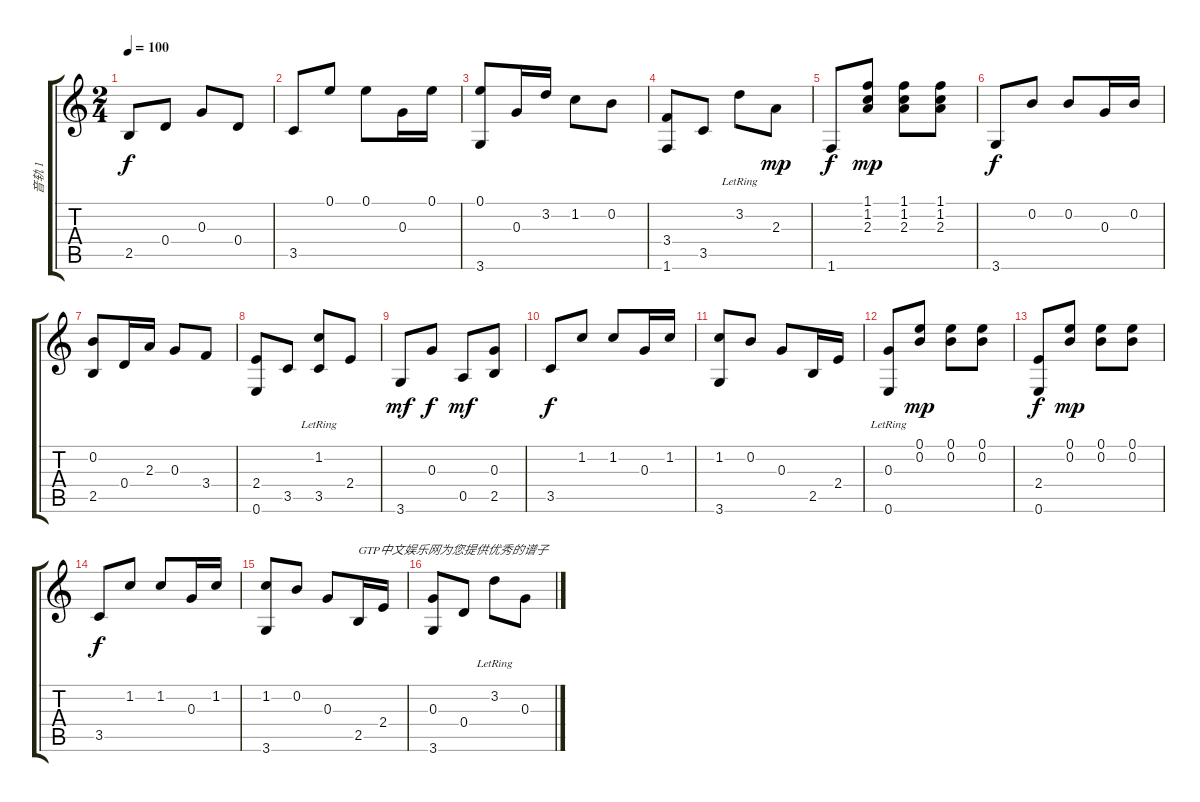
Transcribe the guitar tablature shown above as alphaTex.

\track ("音轨 1" "音轨 1") {instrument acousticguitarsteel}
\staff {score tabs}
\tuning (E4 B3 G3 D3 A2 E2) {hide}
\ts (2 4)
\tempo 100
\clef g2
\ks c
2.5.8{dy f} 0.4.8 0.3.8 0.4.8 |
3.5.8 0.1.8 0.1.8 0.3.16 0.1.16 |
(0.1 3.6).8 0.3.16 3.2.16 1.2.8 0.2.8 |
(3.4 1.6).8 3.5.8 3.2{lr}.8 2.3.8{dy mp} |
1.6.8{dy f} (1.1 1.2 2.3).8{dy mp} (1.1 1.2 2.3).8 (1.1 1.2 2.3).8 |
3.6.8{dy f} 0.2.8 0.2.8 0.3.16 0.2.16 |
(0.2 2.5).8 0.4.16 2.3.16 0.3.8 3.4.8 |
(2.4 0.6).8 3.5.8 (1.2{lr} 3.5).8 2.4.8 |
3.6.8{dy mf} 0.3.8{dy f} 0.5.8{dy mf} (0.3 2.5).8 |
3.5.8{dy f} 1.2.8 1.2.8 0.3.16 1.2.16 |
(1.2 3.6).8 0.2.8 0.3.8 2.5.16 2.4.16 |
(0.3{lr} 0.6).8 (0.1 0.2).8{dy mp} (0.1 0.2).8 (0.1 0.2).8 |
(2.4 0.6).8{dy f} (0.1 0.2).8{dy mp} (0.1 0.2).8 (0.1 0.2).8 |
3.5.8{dy f} 1.2.8 1.2.8 0.3.16 1.2.16 |
(1.2 3.6).8 0.2.8 0.3.8 2.5.16{txt "GTP中文娱乐网为您提供优秀的谱子"} 2.4.16 |
(0.3 3.6).8 0.4.8 3.2{lr}.8 0.3.8
